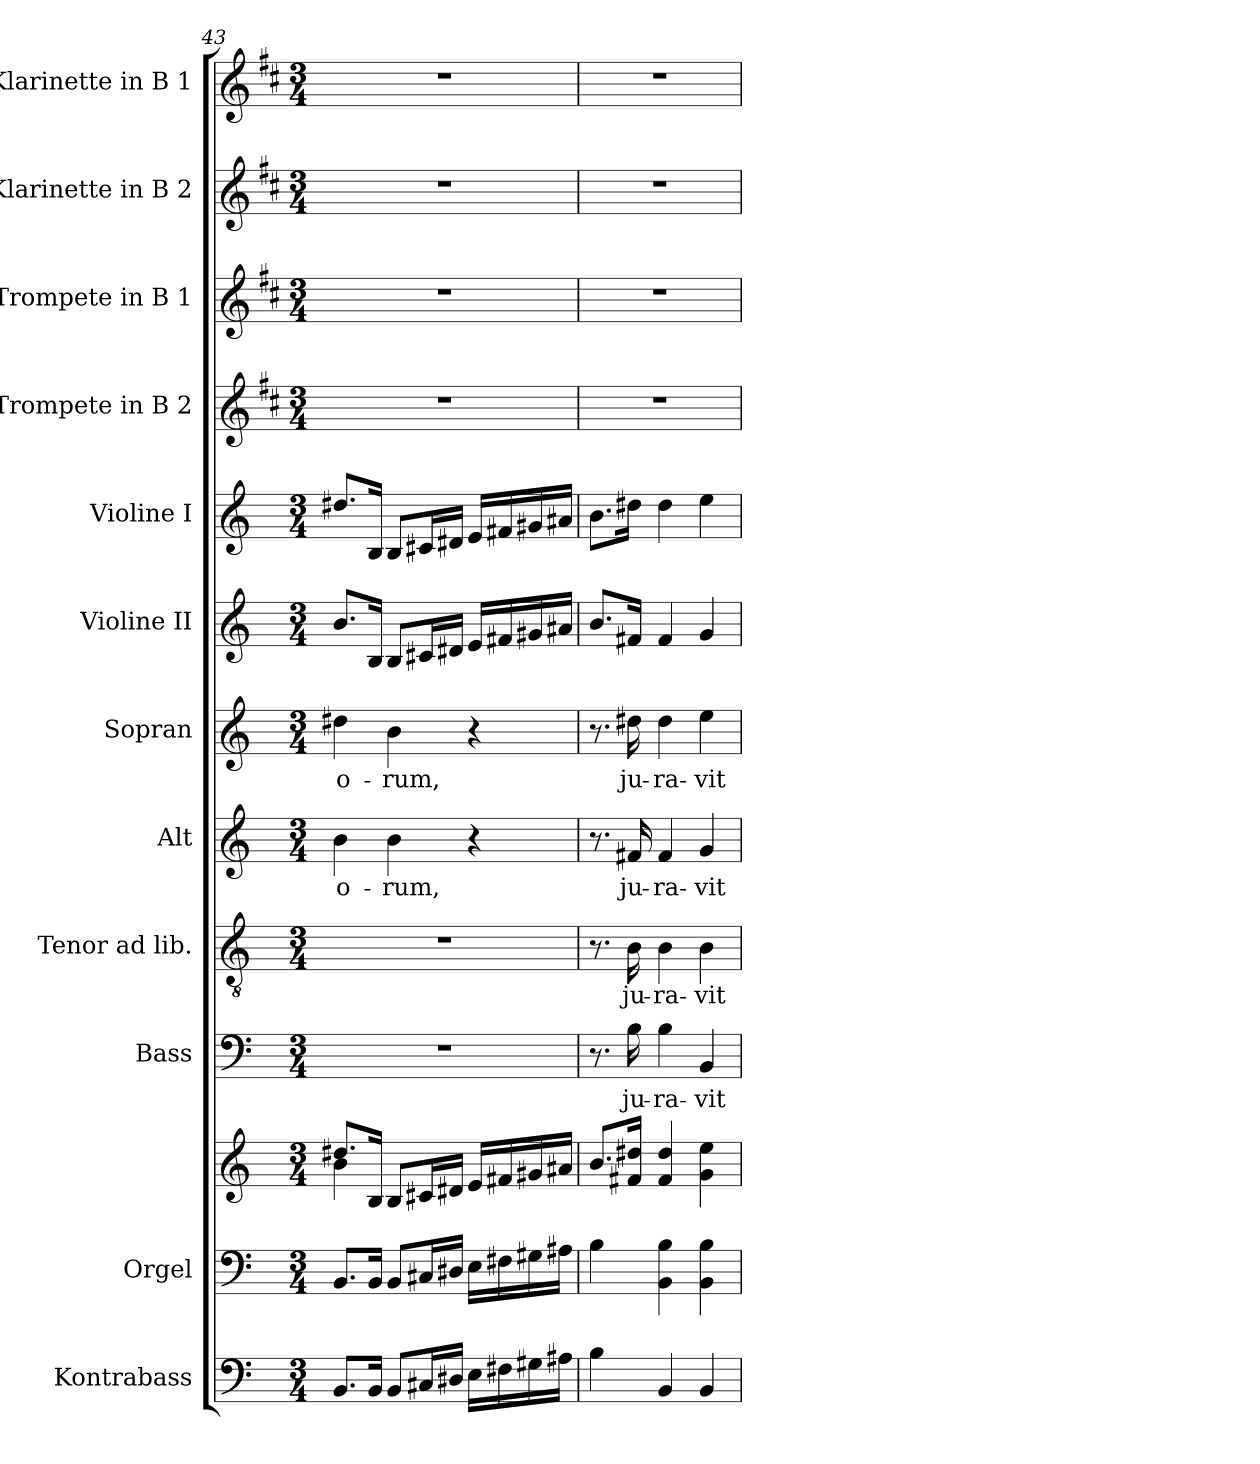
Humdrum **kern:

**kern	**kern	**kern	**kern	**text	**kern	**text	**kern	**text	**kern	**text	**kern	**kern	**kern	**kern	**kern	**kern
*part12	*part11	*part11	*part10	*part10	*part9	*part9	*part8	*part8	*part7	*part7	*part6	*part5	*part4	*part3	*part2	*part1
*staff13	*staff12	*staff11	*staff10	*staff10	*staff9	*staff9	*staff8	*staff8	*staff7	*staff7	*staff6	*staff5	*staff4	*staff3	*staff2	*staff1
*I"Kontrabass	*I"Orgel	*	*I"Bass	*	*I"Tenor ad lib.	*	*I"Alt	*	*I"Sopran	*	*I"Violine II	*I"Violine I	*I"Trompete in B 2	*I"Trompete in B 1	*I"Klarinette in B 2	*I"Klarinette in B 1
*I'Kb.	*I'Org.	*	*I'B	*	*I'T	*	*I'A	*	*I'S	*	*I'Vl. II	*I'Vl. I	*	*	*	*
*clefF4	*clefF4	*clefG2	*clefF4	*	*clefGv2	*	*clefG2	*	*clefG2	*	*clefG2	*clefG2	*clefG2	*clefG2	*clefG2	*clefG2
*ITrd7c12	*	*	*	*	*	*	*	*	*	*	*	*	*ITrd1c2	*ITrd1c2	*ITrd1c2	*ITrd1c2
*k[]	*k[]	*k[]	*k[]	*	*k[]	*	*k[]	*	*k[]	*	*k[]	*k[]	*k[]	*k[]	*k[]	*k[]
*C:	*C:	*C:	*C:	*	*C:	*	*C:	*	*C:	*	*C:	*C:	*C:	*C:	*C:	*C:
*M3/4	*M3/4	*M3/4	*M3/4	*	*M3/4	*	*M3/4	*	*M3/4	*	*M3/4	*M3/4	*M3/4	*M3/4	*M3/4	*M3/4
=43	=43	=43	=43	=43	=43	=43	=43	=43	=43	=43	=43	=43	=43	=43	=43	=43
*	*	*^	*	*	*	*	*	*	*	*	*	*	*	*	*	*
!	!	!	!	!	!	!	!	!	!LO:LY:b	!	!LO:LY:b	!	!	!	!	!	!
8.BBB/L	8.BB/L	8.dd#X/L	4b\	2.r	.	2.r	.	4b\	-o-	4dd#X\	-o-	8.b/L	8.dd#X/L	2.r	2.r	2.r	2.r
16BBB/Jk	16BB/Jk	16B/Jk	.	.	.	.	.	.	.	.	.	16B/Jk	16B/Jk	.	.	.	.
!	!	!	!	!	!	!	!	!	!LO:LY:b	!	!LO:LY:b	!	!	!	!	!	!
8BBB/L	8BB/L	8B/L	2ryy	.	.	.	.	4b\	-rum,	4b\	-rum,	8B/L	8B/L	.	.	.	.
16CC#X/L	16C#X/L	16c#X/L	.	.	.	.	.	.	.	.	.	16c#X/L	16c#X/L	.	.	.	.
16DD#X/JJ	16D#X/JJ	16d#X/JJ	.	.	.	.	.	.	.	.	.	16d#X/JJ	16d#X/JJ	.	.	.	.
16EE\LL	16E\LL	16e/LL	.	.	.	.	.	4r	.	4r	.	16e/LL	16e/LL	.	.	.	.
16FF#X\	16F#X\	16f#X/	.	.	.	.	.	.	.	.	.	16f#X/	16f#X/	.	.	.	.
16GG#X\	16G#X\	16g#X/	.	.	.	.	.	.	.	.	.	16g#X/	16g#X/	.	.	.	.
16AA#X\JJ	16A#X\JJ	16a#X/JJ	.	.	.	.	.	.	.	.	.	16a#X/JJ	16a#X/JJ	.	.	.	.
*	*	*v	*v	*	*	*	*	*	*	*	*	*	*	*	*	*	*
=44	=44	=44	=44	=44	=44	=44	=44	=44	=44	=44	=44	=44	=44	=44	=44	=44
4BB\	4B\	8.b/L	8.r	.	8.r	.	8.r	.	8.r	.	8.b/L	8.b\L	2.r	2.r	2.r	2.r
!	!	!	!	!LO:LY:b	!	!LO:LY:b	!	!LO:LY:b	!	!LO:LY:b	!	!	!	!	!	!
.	.	16f#X/ 16dd#X/Jk	16B\	ju-	16B\	ju-	16f#X/	ju-	16dd#X\	ju-	16f#X/Jk	16dd#X\Jk	.	.	.	.
!	!	!	!	!LO:LY:b	!	!LO:LY:b	!	!LO:LY:b	!	!LO:LY:b	!	!	!	!	!	!
4BBB/	4BB\ 4B\	4f#/ 4dd#/	4B\	-ra-	4B\	-ra-	4f#/	-ra-	4dd#\	-ra-	4f#/	4dd#\	.	.	.	.
!	!	!	!	!LO:LY:b	!	!LO:LY:b	!	!LO:LY:b	!	!LO:LY:b	!	!	!	!	!	!
4BBB/	4BB\ 4B\	4g\ 4ee\	4BB/	-vit	4B\	-vit	4g/	-vit	4ee\	-vit	4g/	4ee\	.	.	.	.
=	=	=	=	=	=	=	=	=	=	=	=	=	=	=	=	=
*-	*-	*-	*-	*-	*-	*-	*-	*-	*-	*-	*-	*-	*-	*-	*-	*-
